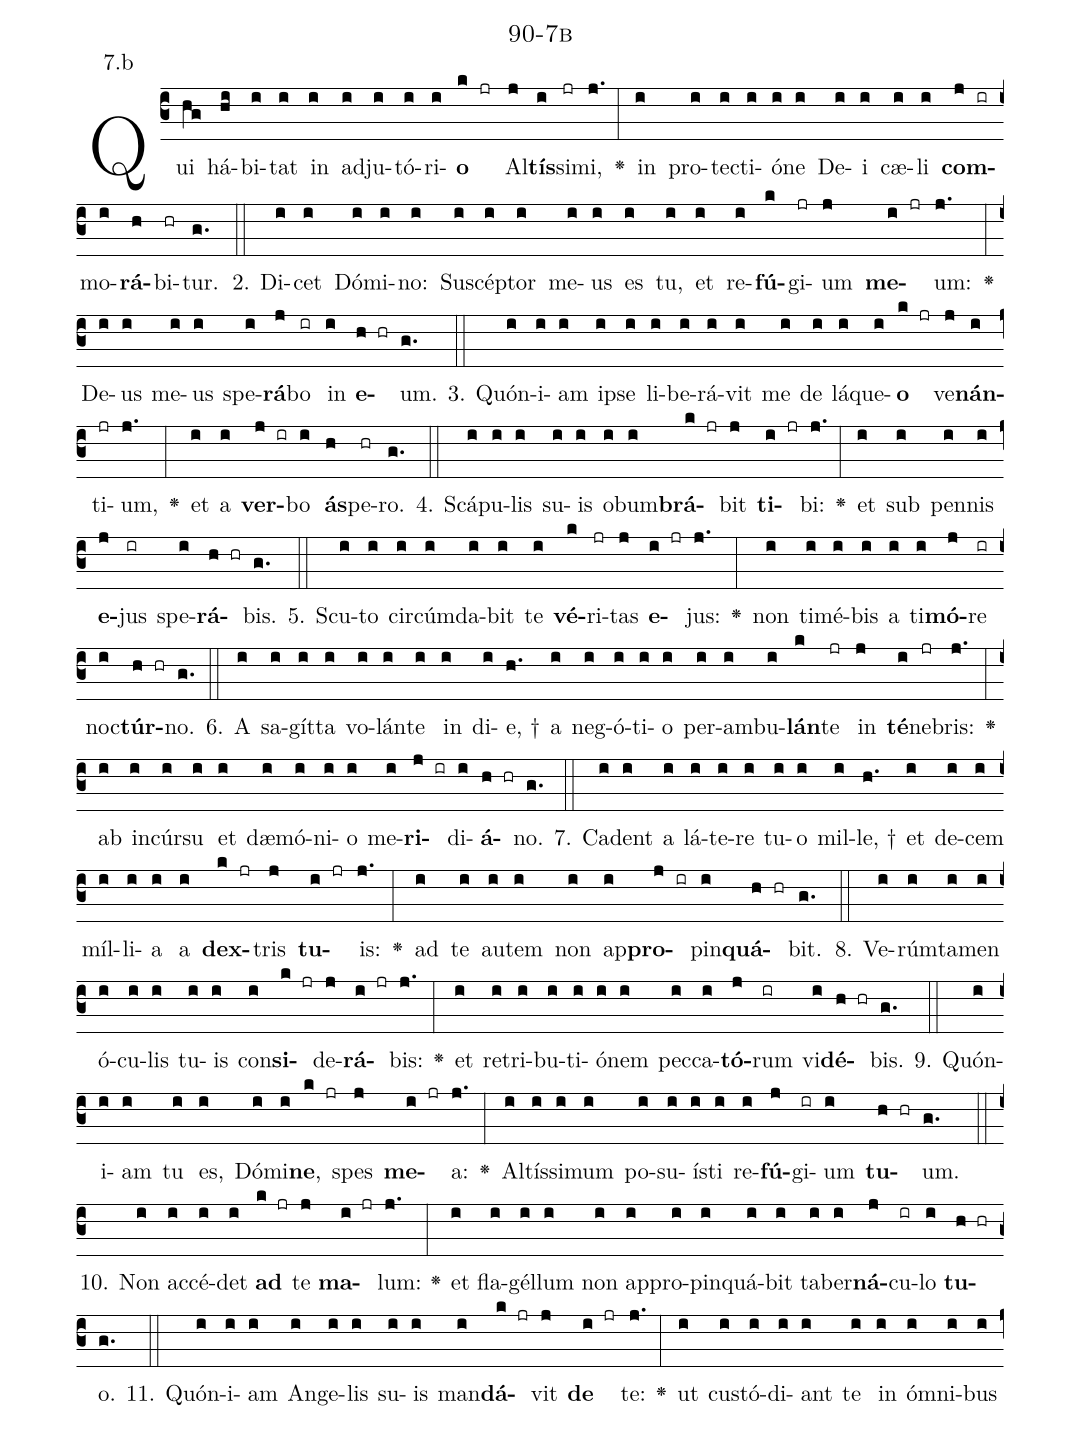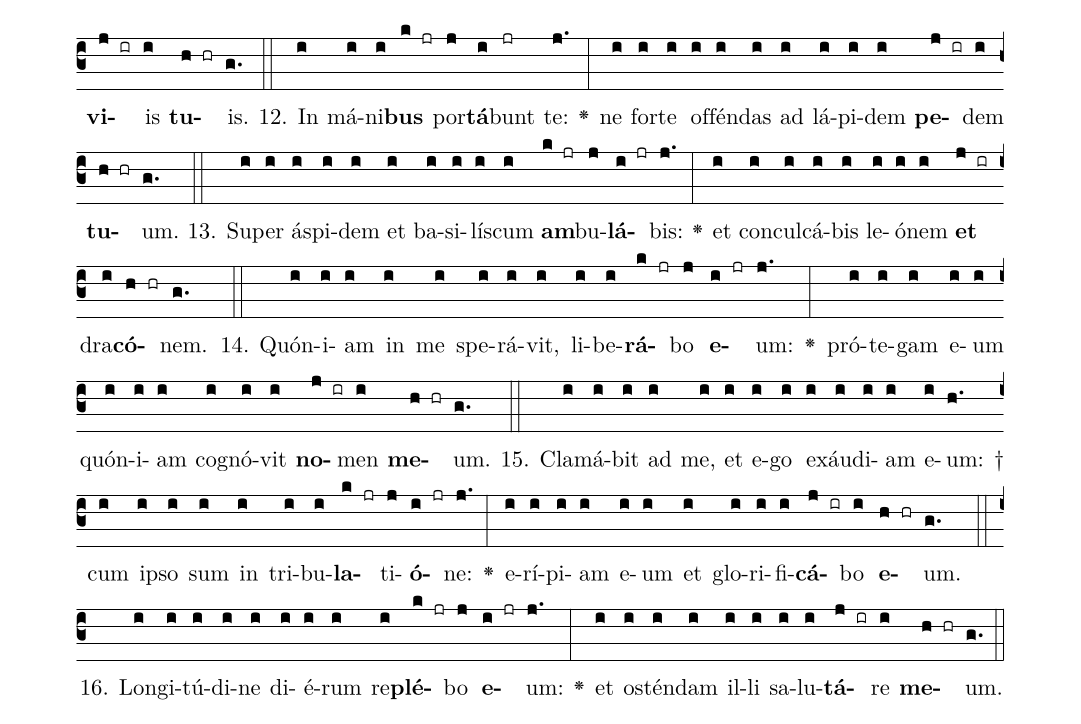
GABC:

name: 90-7b;
annotation: 7.b;
%%
(c3)Qui(hg) há(hi)bi(i)tat(i) in(i) ad(i)ju(i)tó(i)ri(i)<b>o</b>(k jr) Al(j)<b>tís</b>(i)si(jr)mi,(j.) <v>\greheightstar</v>(:) in(i) pro(i)tec(i)ti(i)ó(i)ne(i) De(i)i(i) cæ(i)li(i) <b>com</b>(j ir)mo(i)<b>rá</b>(h)bi(hr)tur.(g.) (::)
2. Di(i)cet(i) Dó(i)mi(i)no:(i) Su(i)scép(i)tor(i) me(i)us(i) es(i) tu,(i) et(i) re(i)<b>fú</b>(k)gi(jr)um(j) <b>me</b>(i jr)um:(j.) <v>\greheightstar</v>(:) De(i)us(i) me(i)us(i) spe(i)<b>rá</b>(j)bo(ir) in(i) <b>e</b>(h hr)um.(g.) (::)
3. Quón(i)i(i)am(i) ip(i)se(i) li(i)be(i)rá(i)vit(i) me(i) de(i) lá(i)que(i)<b>o</b>(k jr) ve(j)<b>nán</b>(i)ti(jr)um,(j.) <v>\greheightstar</v>(:) et(i) a(i) <b>ver</b>(j ir)bo(i) <b>ás</b>(h)pe(hr)ro.(g.) (::)
4. Scá(i)pu(i)lis(i) su(i)is(i) ob(i)um(i)<b>brá</b>(k jr)bit(j) <b>ti</b>(i jr)bi:(j.) <v>\greheightstar</v>(:) et(i) sub(i) pen(i)nis(i) <b>e</b>(j)jus(ir) spe(i)<b>rá</b>(h hr)bis.(g.) (::)
5. Scu(i)to(i) cir(i)cúm(i)da(i)bit(i) te(i) <b>vé</b>(k)ri(jr)tas(j) <b>e</b>(i jr)jus:(j.) <v>\greheightstar</v>(:) non(i) ti(i)mé(i)bis(i) a(i) ti(i)<b>mó</b>(j)re(ir) noc(i)<b>túr</b>(h hr)no.(g.) (::)
6. A(i) sa(i)gít(i)ta(i) vo(i)lán(i)te(i) in(i) di(i)e, †(h.) a(i) neg(i)ó(i)ti(i)o(i) per(i)am(i)bu(i)<b>lán</b>(k)te(jr) in(j) <b>té</b>(i)ne(jr)bris:(j.) <v>\greheightstar</v>(:) ab(i) in(i)cúr(i)su(i) et(i) dæ(i)mó(i)ni(i)o(i) me(i)<b>ri</b>(j ir)di(i)<b>á</b>(h hr)no.(g.) (::)
7. Ca(i)dent(i) a(i) lá(i)te(i)re(i) tu(i)o(i) mil(i)le, †(h.) et(i) de(i)cem(i) míl(i)li(i)a(i) a(i) <b>dex</b>(k jr)tris(j) <b>tu</b>(i jr)is:(j.) <v>\greheightstar</v>(:) ad(i) te(i) au(i)tem(i) non(i) ap(i)<b>pro</b>(j ir)pin(i)<b>quá</b>(h hr)bit.(g.) (::)
8. Ve(i)rúm(i)ta(i)men(i) ó(i)cu(i)lis(i) tu(i)is(i) con(i)<b>si</b>(k jr)de(j)<b>rá</b>(i jr)bis:(j.) <v>\greheightstar</v>(:) et(i) re(i)tri(i)bu(i)ti(i)ó(i)nem(i) pec(i)ca(i)<b>tó</b>(j)rum(ir) vi(i)<b>dé</b>(h hr)bis.(g.) (::)
9. Quón(i)i(i)am(i) tu(i) es,(i) Dó(i)mi(i)<b>ne</b>,(k jr) spes(j) <b>me</b>(i jr)a:(j.) <v>\greheightstar</v>(:) Al(i)tís(i)si(i)mum(i) po(i)su(i)ís(i)ti(i) re(i)<b>fú</b>(j)gi(ir)um(i) <b>tu</b>(h hr)um.(g.) (::)
10. Non(i) ac(i)cé(i)det(i) <b>ad</b>(k jr) te(j) <b>ma</b>(i jr)lum:(j.) <v>\greheightstar</v>(:) et(i) fla(i)gél(i)lum(i) non(i) ap(i)pro(i)pin(i)quá(i)bit(i) ta(i)ber(i)<b>ná</b>(j)cu(ir)lo(i) <b>tu</b>(h hr)o.(g.) (::)
11. Quón(i)i(i)am(i) An(i)ge(i)lis(i) su(i)is(i) man(i)<b>dá</b>(k jr)vit(j) <b>de</b>(i jr) te:(j.) <v>\greheightstar</v>(:) ut(i) cus(i)tó(i)di(i)ant(i) te(i) in(i) óm(i)ni(i)bus(i) <b>vi</b>(j ir)is(i) <b>tu</b>(h hr)is.(g.) (::)
12. In(i) má(i)ni(i)<b>bus</b>(k jr) por(j)<b>tá</b>(i)bunt(jr) te:(j.) <v>\greheightstar</v>(:) ne(i) for(i)te(i) of(i)fén(i)das(i) ad(i) lá(i)pi(i)dem(i) <b>pe</b>(j ir)dem(i) <b>tu</b>(h hr)um.(g.) (::)
13. Su(i)per(i) ás(i)pi(i)dem(i) et(i) ba(i)si(i)lís(i)cum(i) <b>am</b>(k jr)bu(j)<b>lá</b>(i jr)bis:(j.) <v>\greheightstar</v>(:) et(i) con(i)cul(i)cá(i)bis(i) le(i)ó(i)nem(i) <b>et</b>(j ir) dra(i)<b>có</b>(h hr)nem.(g.) (::)
14. Quón(i)i(i)am(i) in(i) me(i) spe(i)rá(i)vit,(i) li(i)be(i)<b>rá</b>(k jr)bo(j) <b>e</b>(i jr)um:(j.) <v>\greheightstar</v>(:) pró(i)te(i)gam(i) e(i)um(i) quón(i)i(i)am(i) co(i)gnó(i)vit(i) <b>no</b>(j ir)men(i) <b>me</b>(h hr)um.(g.) (::)
15. Cla(i)má(i)bit(i) ad(i) me,(i) et(i) e(i)go(i) ex(i)áu(i)di(i)am(i) e(i)um: †(h.) cum(i) ip(i)so(i) sum(i) in(i) tri(i)bu(i)<b>la</b>(k jr)ti(j)<b>ó</b>(i jr)ne:(j.) <v>\greheightstar</v>(:) e(i)rí(i)pi(i)am(i) e(i)um(i) et(i) glo(i)ri(i)fi(i)<b>cá</b>(j ir)bo(i) <b>e</b>(h hr)um.(g.) (::)
16. Lon(i)gi(i)tú(i)di(i)ne(i) di(i)é(i)rum(i) re(i)<b>plé</b>(k jr)bo(j) <b>e</b>(i jr)um:(j.) <v>\greheightstar</v>(:) et(i) os(i)tén(i)dam(i) il(i)li(i) sa(i)lu(i)<b>tá</b>(j ir)re(i) <b>me</b>(h hr)um.(g.) (::)
